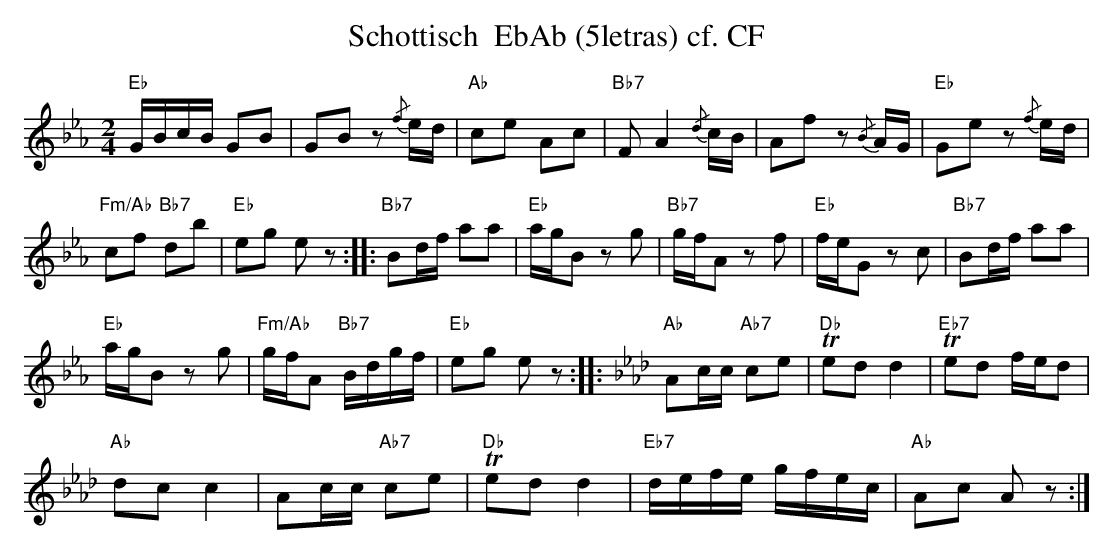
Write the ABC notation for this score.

X:1
T:Schottisch  EbAb (5letras) cf. CF
M:2/4
L:1/16
K:Ebmaj%%MIDI gchordon
"Eb"GBcB G2B2 | G2B2 z2{/f}ed | "Ab"c2e2 A2c2 | "Bb7"F2A4 {/d}cB | A2f2 z2 {/B}AG | "Eb"G2e2 z2 {/f}ed |
"Fm/Ab"c2f2 "Bb7"d2b2 | "Eb"e2g2 e2z2 :: "Bb7"B2df a2a2 | "Eb"agB2 z2g2 | "Bb7"gfA2 z2f2 | "Eb"feG2 z2c2 | "Bb7"B2df a2a2 |
"Eb"agB2 z2g2 | "Fm/Ab"gfA2 "Bb7"Bdgf | "Eb"e2g2 e2z2 :: [K:Abmaj] "Ab"A2cc "Ab7"c2e2 | "Db"Te2d2 d4 | "Eb7"Te2d2 fed2 |
"Ab"d2c2 c4 | A2cc "Ab7"c2e2 | "Db"Te2d2 d4 | "Eb7"defe gfec | "Ab"A2c2 A2z2 :|
